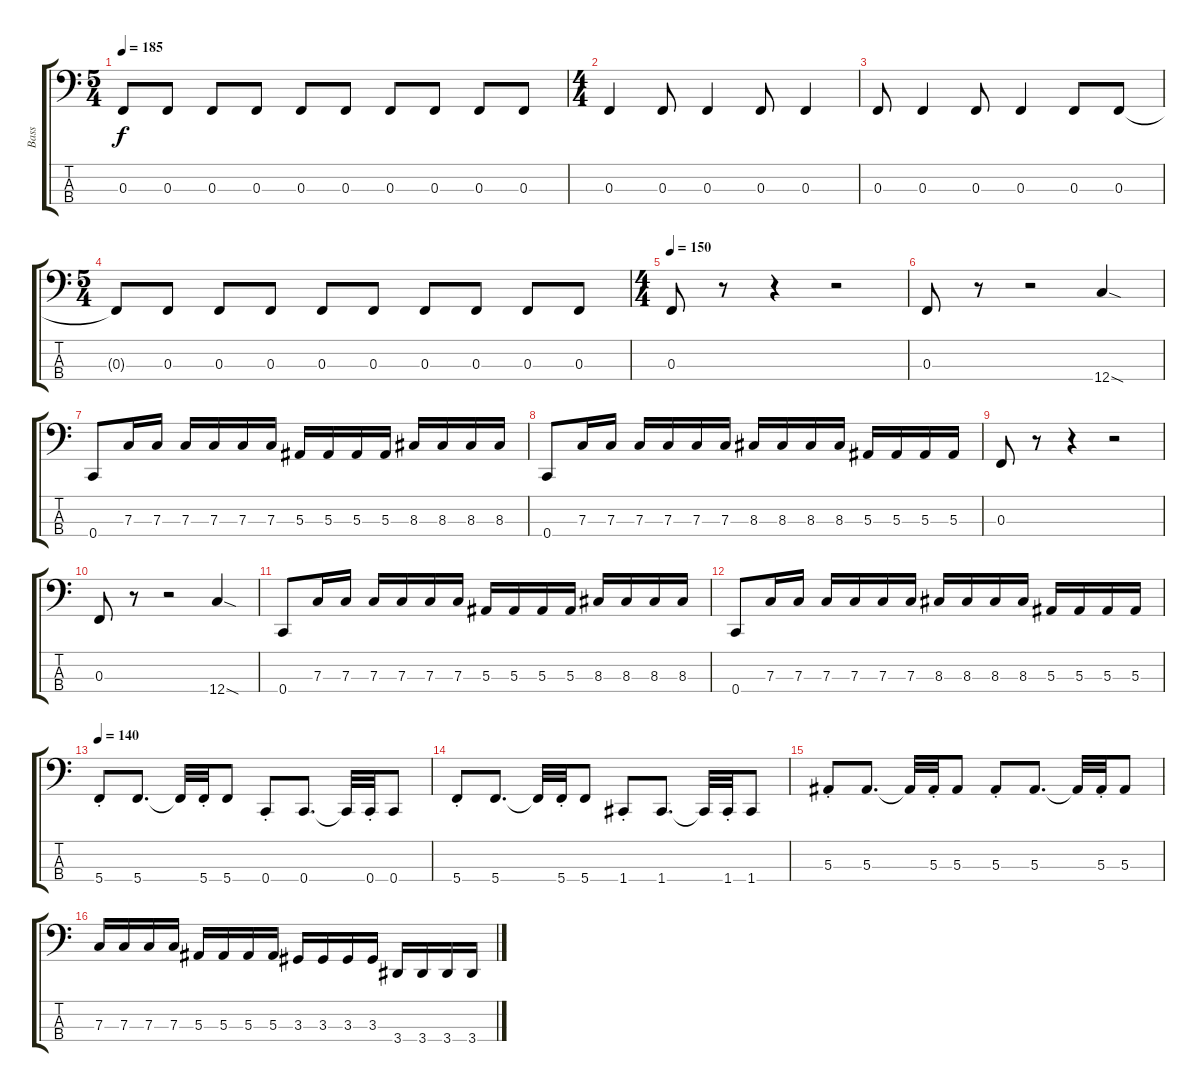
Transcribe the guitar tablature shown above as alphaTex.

\track ("Bass" "Bass") {instrument electricbassfinger}
\staff {score tabs}
\tuning (Eb2 Bb1 F1 C1) {hide}
\ts (5 4)
\tempo 185
\clef f4
\ks c
0.3{t}.8{dy f} 0.3.8 0.3.8 0.3.8 0.3.8 0.3.8 0.3.8 0.3.8 0.3.8 0.3.8 |
\ts (4 4)
0.3.4 0.3.8 0.3.4 0.3.8 0.3.4 |
0.3.8 0.3.4 0.3.8 0.3.4 0.3.8 0.3.8 |
\ts (5 4)
0.3{t}.8 0.3.8 0.3.8 0.3.8 0.3.8 0.3.8 0.3.8 0.3.8 0.3.8 0.3.8 |
\ts (4 4)
\tempo 150
0.3.8 r.8 r.4 r.2 |
0.3.8 r.8 r.2 12.4{sod}.4 |
0.4.8 7.3.16 7.3.16 7.3.16 7.3.16 7.3.16 7.3.16 5.3.16 5.3.16 5.3.16 5.3.16 8.3.16 8.3.16 8.3.16 8.3.16 |
0.4.8 7.3.16 7.3.16 7.3.16 7.3.16 7.3.16 7.3.16 8.3.16 8.3.16 8.3.16 8.3.16 5.3.16 5.3.16 5.3.16 5.3.16 |
0.3.8 r.8 r.4 r.2 |
0.3.8 r.8 r.2 12.4{sod}.4 |
0.4.8 7.3.16 7.3.16 7.3.16 7.3.16 7.3.16 7.3.16 5.3.16 5.3.16 5.3.16 5.3.16 8.3.16 8.3.16 8.3.16 8.3.16 |
0.4.8 7.3.16 7.3.16 7.3.16 7.3.16 7.3.16 7.3.16 8.3.16 8.3.16 8.3.16 8.3.16 5.3.16 5.3.16 5.3.16 5.3.16 |
\tempo 140
5.4{st}.8 5.4.8{d} 5.4{t}.32 5.4{st}.32 5.4.8 0.4{st}.8 0.4.8{d} 0.4{t}.32 0.4{st}.32 0.4.8 |
5.4{st}.8 5.4.8{d} 5.4{t}.32 5.4{st}.32 5.4.8 1.4{st}.8 1.4.8{d} 1.4{t}.32 1.4{st}.32 1.4.8 |
5.3{st}.8 5.3.8{d} 5.3{t}.32 5.3{st}.32 5.3.8 5.3{st}.8 5.3.8{d} 5.3{t}.32 5.3{st}.32 5.3.8 |
7.3.16 7.3.16 7.3.16 7.3.16 5.3.16 5.3.16 5.3.16 5.3.16 3.3.16 3.3.16 3.3.16 3.3.16 3.4.16 3.4.16 3.4.16 3.4.16
